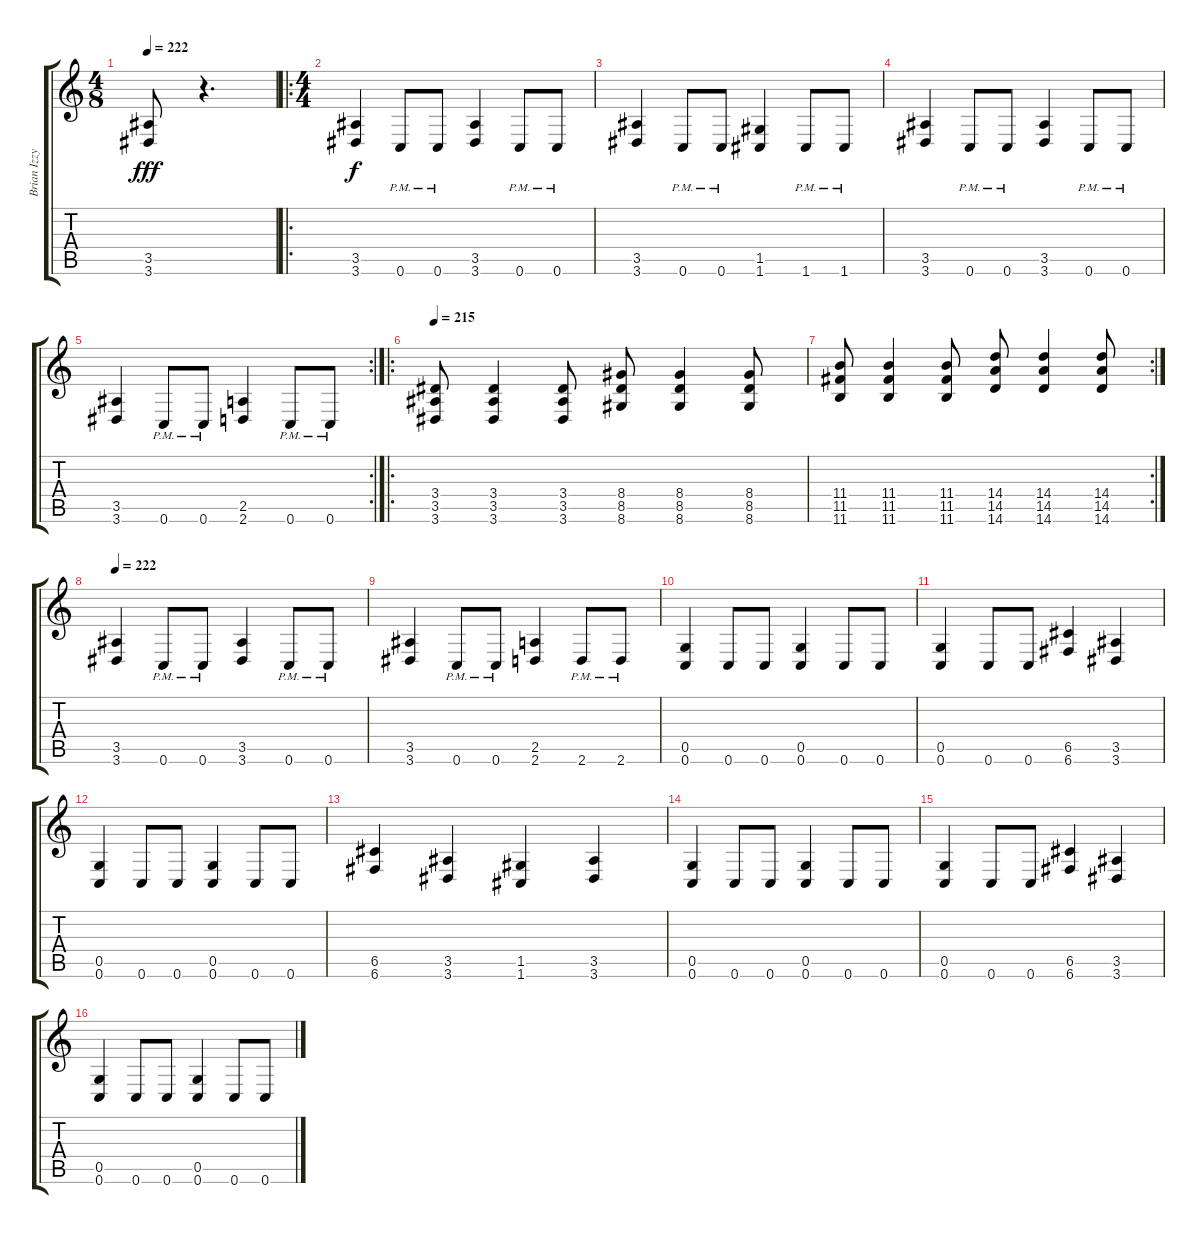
\track ("Brian Izzy" "Brian Izzy") {instrument distortionguitar}
\staff {score tabs}
\tuning (D4 A3 F3 C3 G2 C2) {hide}
\ts (4 8)
\tempo 222
\clef g2
\ks c
(3.5 3.6).8{dy fff} r.4{d} |
\ro
\ts (4 4)
(3.5 3.6).4{dy f} 0.6{pm}.8 0.6{pm}.8 (3.5 3.6).4 0.6{pm}.8 0.6{pm}.8 |
(3.5 3.6).4 0.6{pm}.8 0.6{pm}.8 (1.5 1.6).4 1.6{pm}.8 1.6{pm}.8 |
(3.5 3.6).4 0.6{pm}.8 0.6{pm}.8 (3.5 3.6).4 0.6{pm}.8 0.6{pm}.8 |
\rc 2
(3.5 3.6).4 0.6{pm}.8 0.6{pm}.8 (2.5 2.6).4 0.6{pm}.8 0.6{pm}.8 |
\ro
\tempo 215
(3.4 3.5 3.6).8 (3.4 3.5 3.6).4 (3.4 3.5 3.6).8 (8.4 8.5 8.6).8 (8.4 8.5 8.6).4 (8.4 8.5 8.6).8 |
\rc 2
(11.4 11.5 11.6).8 (11.4 11.5 11.6).4 (11.4 11.5 11.6).8 (14.4 14.5 14.6).8 (14.4 14.5 14.6).4 (14.4 14.5 14.6).8 |
\tempo 222
(3.5 3.6).4 0.6{pm}.8 0.6{pm}.8 (3.5 3.6).4 0.6{pm}.8 0.6{pm}.8 |
(3.5 3.6).4 0.6{pm}.8 0.6{pm}.8 (2.5 2.6).4 2.6{pm}.8 2.6{pm}.8 |
(0.5 0.6).4 0.6.8 0.6.8 (0.5 0.6).4 0.6.8 0.6.8 |
(0.5 0.6).4 0.6.8 0.6.8 (6.5 6.6).4 (3.5 3.6).4 |
(0.5 0.6).4 0.6.8 0.6.8 (0.5 0.6).4 0.6.8 0.6.8 |
(6.5 6.6).4 (3.5 3.6).4 (1.5 1.6).4 (3.5 3.6).4 |
(0.5 0.6).4 0.6.8 0.6.8 (0.5 0.6).4 0.6.8 0.6.8 |
(0.5 0.6).4 0.6.8 0.6.8 (6.5 6.6).4 (3.5 3.6).4 |
(0.5 0.6).4 0.6.8 0.6.8 (0.5 0.6).4 0.6.8 0.6.8
